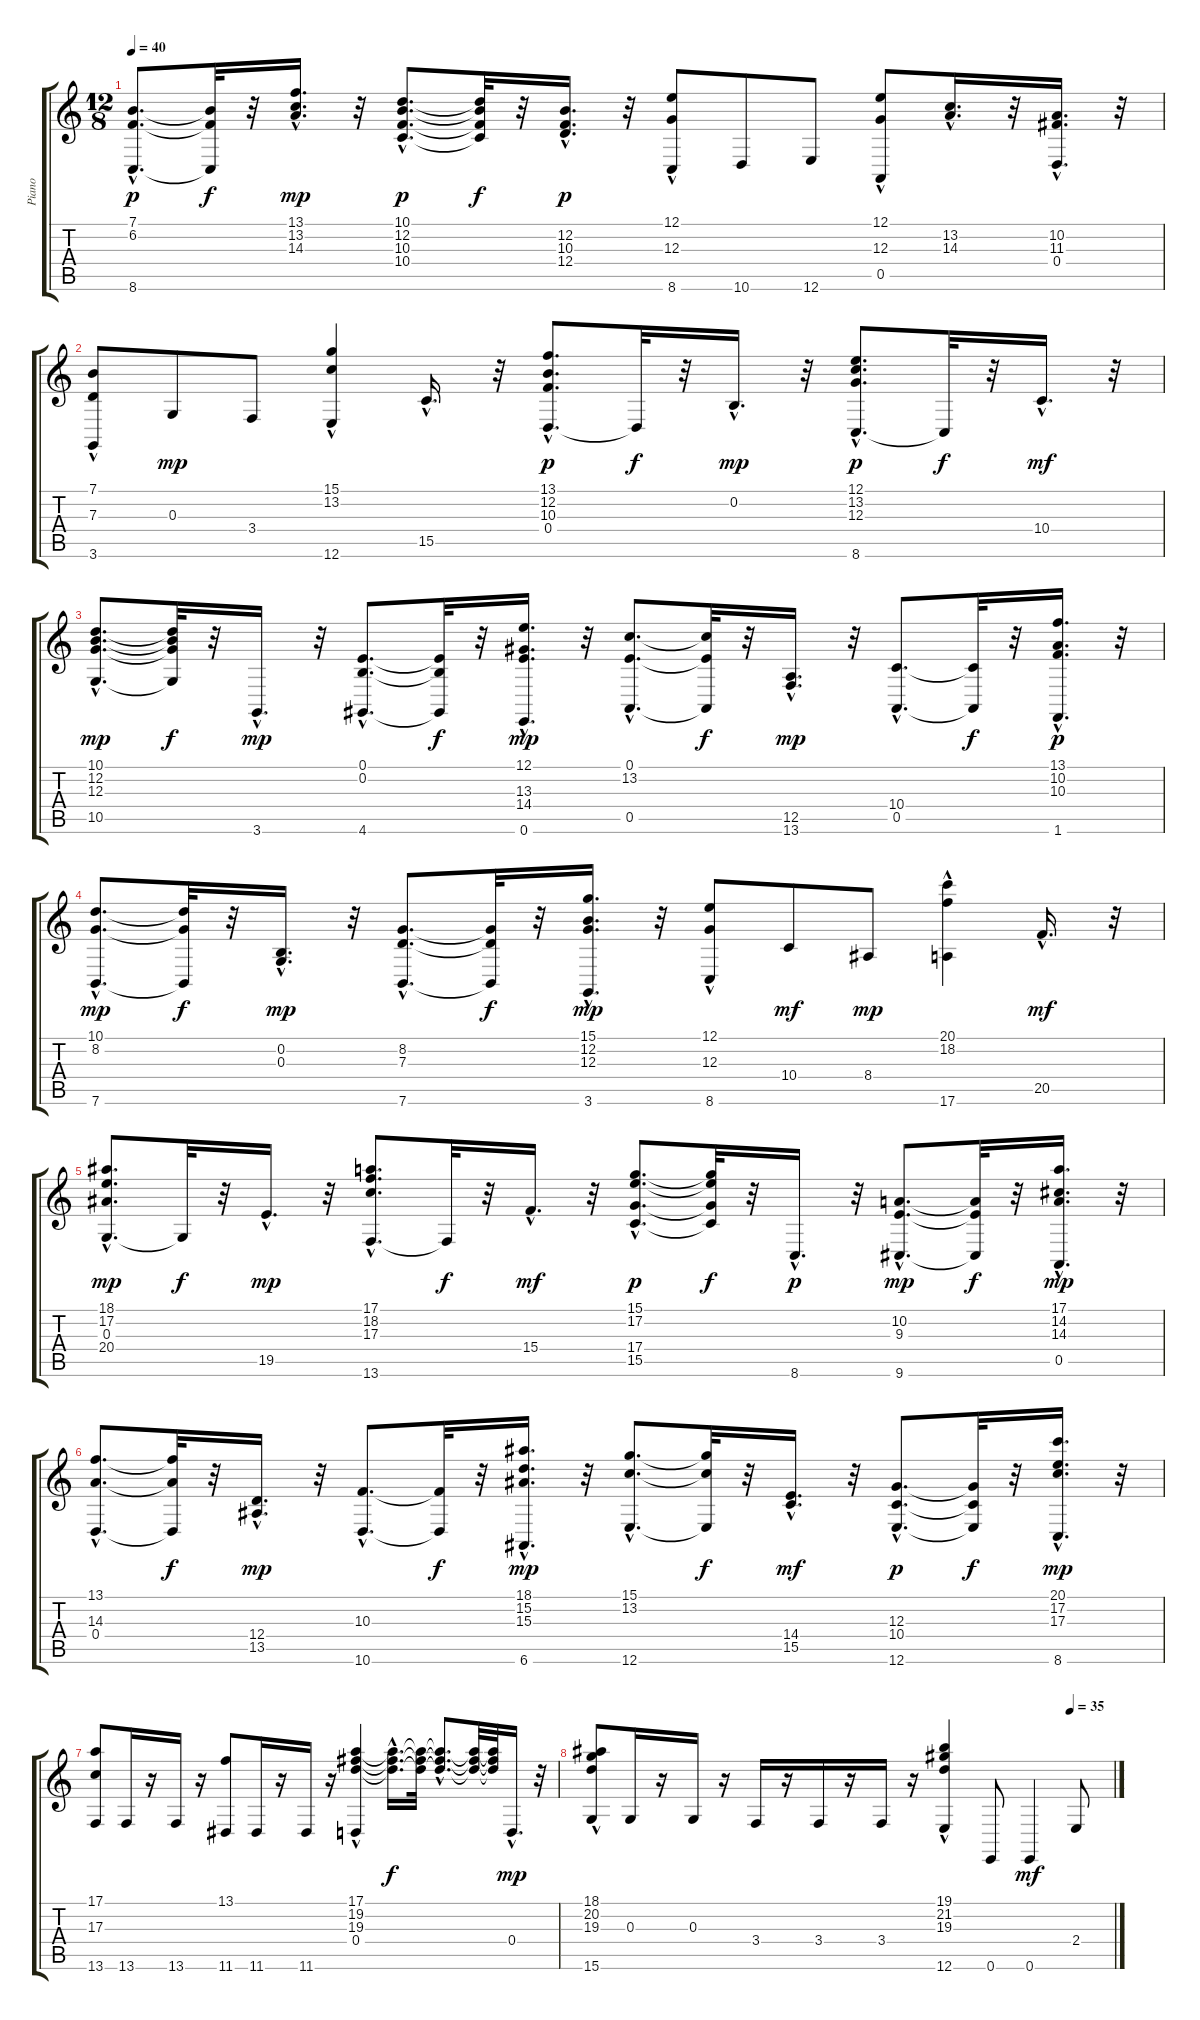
\track ("Piano" "Piano") {instrument acousticgrandpiano}
\staff {score tabs}
\tuning (E4 B3 G3 D3 A2 E2) {hide}
\ts (12 8)
\tempo 40
\clef g2
\ks c
(7.1{hac} 6.2{hac} 8.6{hac}).8{d dy p} (7.1{t} 6.2{t} 8.6{t}).32{dy f} r.32 (13.1{hac} 13.2{hac} 14.3{hac}).16{d dy mp} r.32 (10.1{hac} 12.2{hac} 10.3{hac} 10.4{hac}).8{d dy p} (10.1{t} 12.2{t} 10.3{t} 10.4{t}).32{dy f} r.32 (12.2{hac} 10.3{hac} 12.4{hac}).16{d dy p} r.32 (12.1{hac} 12.3{hac} 8.6).8 10.6.8 12.6.8 (12.1{hac} 12.3{hac} 0.5).8 (13.2{hac} 14.3{hac}).16{d} r.32 (10.2{hac} 11.3{hac} 0.4{hac}).16{d} r.32 |
(7.1{hac} 7.3{hac} 3.6).8 0.3.8{dy mp} 3.4.8 (15.1{hac} 13.2{hac} 12.6).4 15.5{hac}.16{d} r.32 (13.1{hac} 12.2{hac} 10.3{hac} 0.4{hac}).8{d dy p} 0.4{t}.32{dy f} r.32 0.2{hac}.16{d dy mp} r.32 (12.1{hac} 13.2{hac} 12.3{hac} 8.6{hac}).8{d dy p} 8.6{t}.32{dy f} r.32 10.4{hac}.16{d dy mf} r.32 |
(10.1{hac} 12.2{hac} 12.3{hac} 10.5{hac}).8{d dy mp} (10.1{t} 12.2{t} 12.3{t} 10.5{t}).32{dy f} r.32 3.6{hac}.16{d dy mp} r.32 (0.1{hac} 0.2{hac} 4.6{hac}).8{d} (0.1{t} 0.2{t} 4.6{t}).32{dy f} r.32 (12.1{hac} 13.3{hac} 14.4{hac} 0.6{hac}).16{d dy mp} r.32 (0.1{hac} 13.2{hac} 0.5{hac}).8{d} (0.1{t} 13.2{t} 0.5{t}).32{dy f} r.32 (12.5{hac} 13.6{hac}).16{d dy mp} r.32 (10.4{hac} 0.5{hac}).8{d} (10.4{t} 0.5{t}).32{dy f} r.32 (13.1{hac} 10.2{hac} 10.3{hac} 1.6{hac}).16{d dy p} r.32 |
(10.1{hac} 8.2{hac} 7.6{hac}).8{d dy mp} (10.1{t} 8.2{t} 7.6{t}).32{dy f} r.32 (0.2{hac} 0.3{hac}).16{d dy mp} r.32 (8.2{hac} 7.3{hac} 7.6{hac}).8{d} (8.2{t} 7.3{t} 7.6{t}).32{dy f} r.32 (15.1{hac} 12.2{hac} 12.3{hac} 3.6{hac}).16{d dy mp} r.32 (12.1{hac} 12.3{hac} 8.6).8 10.4.8{dy mf} 8.4.8{dy mp} (20.1{hac} 18.2{hac} 17.6).4 20.5{hac}.16{d dy mf} r.32 |
(18.1{hac} 17.2{hac} 0.3{hac} 20.4{hac}).8{d dy mp} 0.3{t}.32{dy f} r.32 19.5{hac}.16{d dy mp} r.32 (17.1{hac} 18.2{hac} 17.3{hac} 13.6{hac}).8{d} 13.6{t}.32{dy f} r.32 15.4{hac}.16{d dy mf} r.32 (15.1{hac} 17.2{hac} 17.4{hac} 15.5{hac}).8{d dy p} (15.1{t} 17.2{t} 17.4{t} 15.5{t}).32{dy f} r.32 8.6{hac}.16{d dy p} r.32 (10.2{hac} 9.3{hac} 9.6{hac}).8{d dy mp} (10.2{t} 9.3{t} 9.6{t}).32{dy f} r.32 (17.1{hac} 14.2{hac} 14.3{hac} 0.5{hac}).16{d dy mp} r.32 |
(13.1{hac} 14.3{hac} 0.4{hac}).8{d} (13.1{t} 14.3{t} 0.4{t}).32{dy f} r.32 (12.4{hac} 13.5{hac}).16{d dy mp} r.32 (10.3{hac} 10.6{hac}).8{d} (10.3{t} 10.6{t}).32{dy f} r.32 (18.1{hac} 15.2{hac} 15.3{hac} 6.6{hac}).16{d dy mp} r.32 (15.1{hac} 13.2{hac} 12.6{hac}).8{d} (15.1{t} 13.2{t} 12.6{t}).32{dy f} r.32 (14.4{hac} 15.5{hac}).16{d dy mf} r.32 (12.3{hac} 10.4{hac} 12.6{hac}).8{d dy p} (12.3{t} 10.4{t} 12.6{t}).32{dy f} r.32 (20.1{hac} 17.2{hac} 17.3{hac} 8.6{hac}).16{d dy mp} r.32 |
(17.1 17.3 13.6).8 13.6.16 r.16 13.6.16 r.16 (13.1 11.6).8 11.6.16 r.16 11.6.16 r.16 (17.1 19.2 19.3 0.4{hac}).4 (17.1{hac t} 19.2{hac t} 19.3{hac t}).16{d dy f} (17.1{t} 19.2{t} 19.3{t}).32 (17.1{hac t} 19.2{hac t} 19.3{hac t}).8{d} (17.1{t} 19.2{t} 19.3{t}).32 (17.1{t} 19.2{t} 19.3{t}).32 0.4{hac}.16{d dy mp} r.32 |
\tempo (35 0.9166666666666666)
(18.1{hac} 20.2{hac} 19.3{hac} 15.6).8 0.3.16 r.16 0.3.16 r.16 3.4.16 r.16 3.4.16 r.16 3.4.16 r.16 (19.1{hac} 21.2{hac} 19.3{hac} 12.6).4 0.6.8 0.6.4{dy mf} 2.4.8
